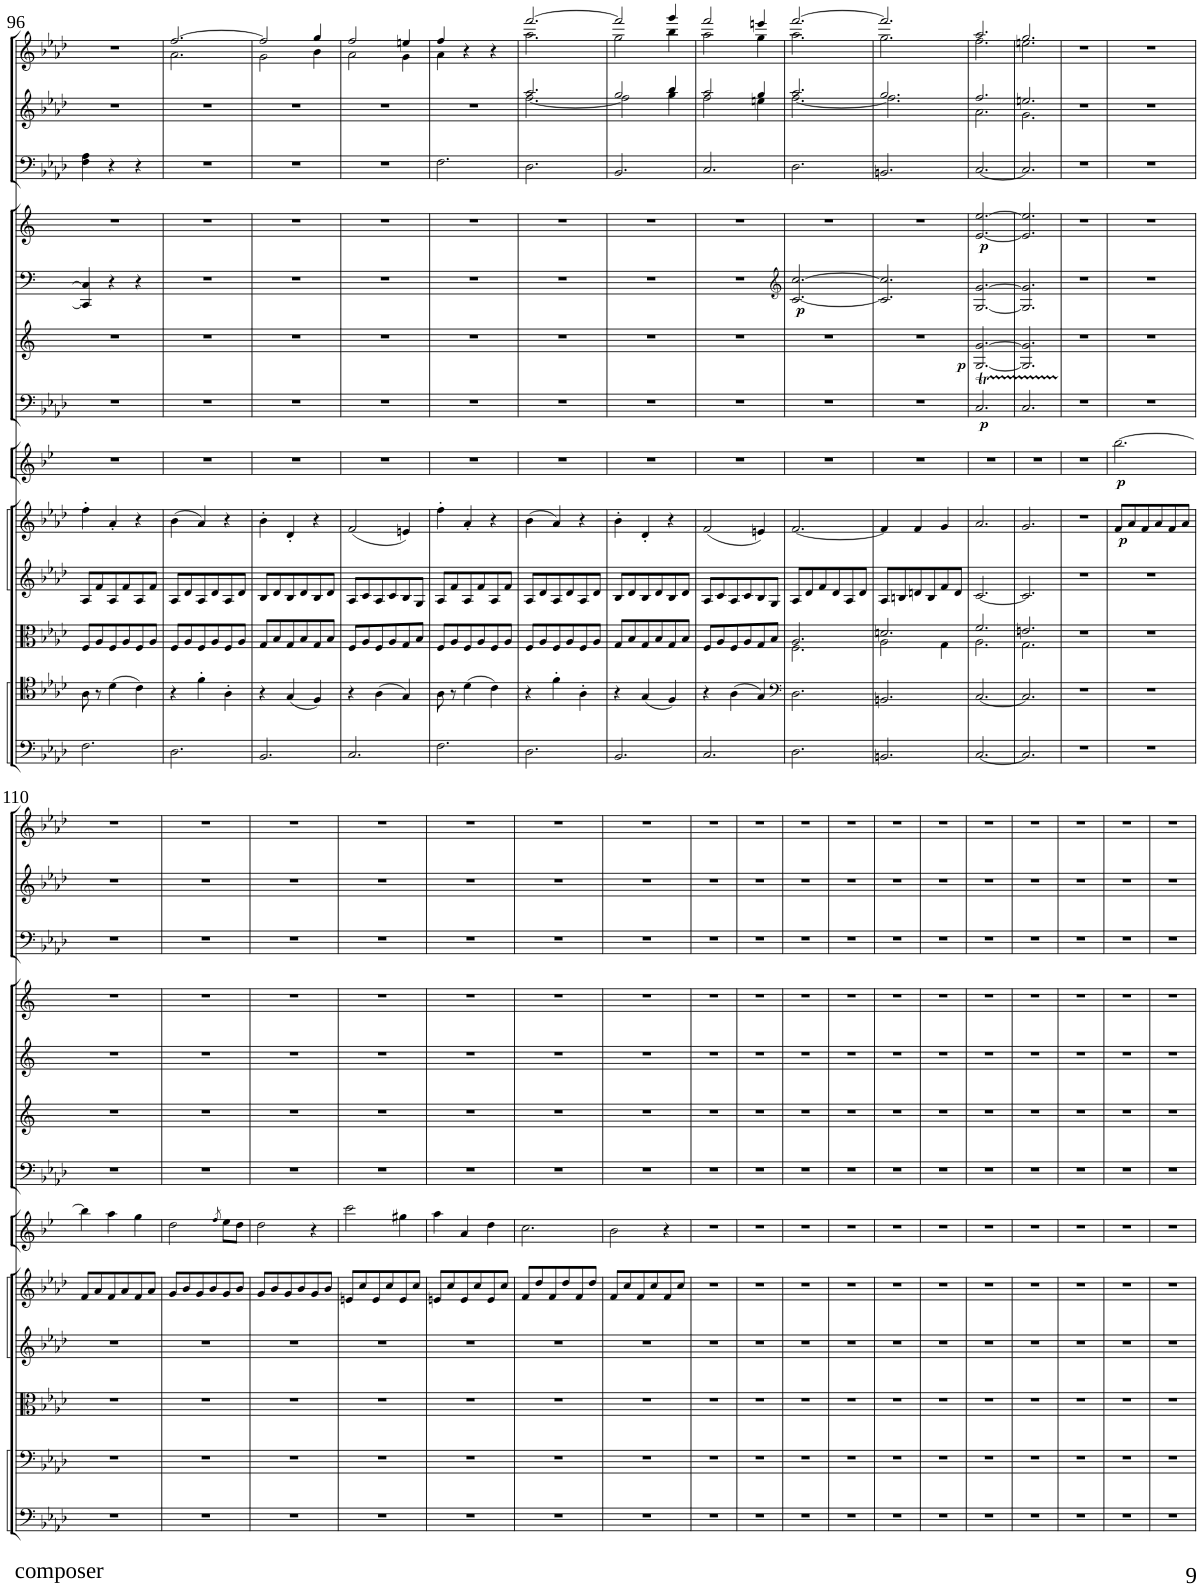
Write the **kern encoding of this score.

**kern	**kern	**kern	**kern	**kern	**dynam	**kern	**dynam	**kern	**dynam	**kern	**dynam	**kern	**dynam	**kern	**dynam	**kern	**kern	**kern
*part13	*part12	*part11	*part10	*part9	*part9	*part8	*part8	*part7	*part7	*part6	*part6	*part5	*part5	*part4	*part4	*part3	*part2	*part1
*staff13	*staff12	*staff11	*staff10	*staff9	*staff9	*staff8	*staff8	*staff7	*staff7	*staff6	*staff6	*staff5	*staff5	*staff4	*staff4	*staff3	*staff2	*staff1
*I"Double Basses	*I"Cellos	*I"Violas	*I"Violins II	*I"Violins I	*	*I"Clarinet in Bb	*	*I"Timpani	*	*I"Trumpet I II in F	*	*I"Horn III IV in F	*	*I"Horn I II in Ab	*	*I"Bassoon I II	*I"Oboe I II	*I"Flute I II
*	*	*	*	*	*	*I'Cl	*	*I'Timp	*	*I'Tpt	*	*I'Hn	*	*I'Hn	*	*I'Bsn	*I'Ob	*I'Fl
!!LO:PB:g=z
*clefF4	*clefC4	*clefC3	*clefG2	*clefG2	*	*clefG2	*	*clefF4	*	*clefG2	*	*clefF4	*	*clefG2	*	*clefF4	*clefG2	*clefG2
*Trd7c12	*	*	*	*	*	*Trd1c2	*	*	*	*Trd-3c-5	*	*Trd4c7	*	*Trd2c4	*	*	*	*
*k[b-e-a-d-]	*k[b-e-a-d-]	*k[b-e-a-d-]	*k[b-e-a-d-]	*k[b-e-a-d-]	*	*k[b-e-]	*	*k[b-e-a-d-]	*	*k[]	*	*k[]	*	*k[]	*	*k[b-e-a-d-]	*k[b-e-a-d-]	*k[b-e-a-d-]
*M3/4	*M3/4	*M3/4	*M3/4	*M3/4	*	*M3/4	*	*M3/4	*	*M3/4	*	*M3/4	*	*M3/4	*	*M3/4	*M3/4	*M3/4
=96	=96	=96	=96	=96	=96	=96	=96	=96	=96	=96	=96	=96	=96	=96	=96	=96	=96	=96
2.F\	8A-\	8F/L	8A-/L	4ff'\	.	2.r	.	2.r	.	2.r	.	4CC/] 4C/]	.	2.r	.	4F\ 4A-\	2.r	2.r
.	8r	8A-/	8f/	.	.	.	.	.	.	.	.	.	.	.	.	.	.	.
.	(4d-\	8F/	8A-/	4a-'/	.	.	.	.	.	.	.	4r	.	.	.	4r	.	.
.	.	8A-/	8f/	.	.	.	.	.	.	.	.	.	.	.	.	.	.	.
.	4c'\)	8F/	8A-/	4r	.	.	.	.	.	.	.	4r	.	.	.	4r	.	.
.	.	8A-/J	8f/J	.	.	.	.	.	.	.	.	.	.	.	.	.	.	.
=97	=97	=97	=97	=97	=97	=97	=97	=97	=97	=97	=97	=97	=97	=97	=97	=97	=97	=97
*	*	*	*	*	*	*	*	*	*	*	*	*	*	*	*	*	*	*^
2.D-\	4r	8F/L	8A-/L	(4b-\	.	2.r	.	2.r	.	2.r	.	2.r	.	2.r	.	2.r	2.r	[2.ff/	2.a-\
.	.	8A-/	8d-/	.	.	.	.	.	.	.	.	.	.	.	.	.	.	.	.
.	4f'\	8F/	8A-/	4a-'/)	.	.	.	.	.	.	.	.	.	.	.	.	.	.	.
.	.	8A-/	8d-/	.	.	.	.	.	.	.	.	.	.	.	.	.	.	.	.
.	4A-'\	8F/	8A-/	4r	.	.	.	.	.	.	.	.	.	.	.	.	.	.	.
.	.	8A-/J	8d-/J	.	.	.	.	.	.	.	.	.	.	.	.	.	.	.	.
=98	=98	=98	=98	=98	=98	=98	=98	=98	=98	=98	=98	=98	=98	=98	=98	=98	=98	=98	=98
2.BB-/	4r	8G/L	8B-/L	4b-'\	.	2.r	.	2.r	.	2.r	.	2.r	.	2.r	.	2.r	2.r	2ff/]	2g\
.	.	8B-/	8d-/	.	.	.	.	.	.	.	.	.	.	.	.	.	.	.	.
.	(4G/	8G/	8B-/	4d-'/	.	.	.	.	.	.	.	.	.	.	.	.	.	.	.
.	.	8B-/	8d-/	.	.	.	.	.	.	.	.	.	.	.	.	.	.	.	.
.	4F'/)	8G/	8B-/	4r	.	.	.	.	.	.	.	.	.	.	.	.	.	4gg/	4b-\
.	.	8B-/J	8d-/J	.	.	.	.	.	.	.	.	.	.	.	.	.	.	.	.
=99	=99	=99	=99	=99	=99	=99	=99	=99	=99	=99	=99	=99	=99	=99	=99	=99	=99	=99	=99
2.C/	4r	8F/L	8A-/L	(2f/	.	2.r	.	2.r	.	2.r	.	2.r	.	2.r	.	2.r	2.r	2ff/	2a-\
.	.	8A-/	8c/	.	.	.	.	.	.	.	.	.	.	.	.	.	.	.	.
.	(4A-\	8F/	8A-/	.	.	.	.	.	.	.	.	.	.	.	.	.	.	.	.
.	.	8A-/	8c/	.	.	.	.	.	.	.	.	.	.	.	.	.	.	.	.
.	4G/)	8G/	8B-/	4en/)	.	.	.	.	.	.	.	.	.	.	.	.	.	4een/	4g\
.	.	8B-/J	8G/J	.	.	.	.	.	.	.	.	.	.	.	.	.	.	.	.
=100	=100	=100	=100	=100	=100	=100	=100	=100	=100	=100	=100	=100	=100	=100	=100	=100	=100	=100	=100
2.F\	8A-\	8F/L	8A-/L	4ff'\	.	2.r	.	2.r	.	2.r	.	2.r	.	2.r	.	2.F\	2.r	4ff/	4a-\
.	8r	8A-/	8f/	.	.	.	.	.	.	.	.	.	.	.	.	.	.	.	.
.	(4d-\	8F/	8A-/	4a-'/	.	.	.	.	.	.	.	.	.	.	.	.	.	4r	2ryy
.	.	8A-/	8f/	.	.	.	.	.	.	.	.	.	.	.	.	.	.	.	.
.	4c'\)	8F/	8A-/	4r	.	.	.	.	.	.	.	.	.	.	.	.	.	4r	.
.	.	8A-/J	8f/J	.	.	.	.	.	.	.	.	.	.	.	.	.	.	.	.
=101	=101	=101	=101	=101	=101	=101	=101	=101	=101	=101	=101	=101	=101	=101	=101	=101	=101	=101	=101
*	*	*	*	*	*	*	*	*	*	*	*	*	*	*	*	*	*^	*	*
2.D-\	4r	8F/L	8A-/L	(4b-\	.	2.r	.	2.r	.	2.r	.	2.r	.	2.r	.	2.D-\	2.aa-/	[2.ff\	[2.fff/	2.aa-\
.	.	8A-/	8d-/	.	.	.	.	.	.	.	.	.	.	.	.	.	.	.	.	.
.	4f'\	8F/	8A-/	4a-'/)	.	.	.	.	.	.	.	.	.	.	.	.	.	.	.	.
.	.	8A-/	8d-/	.	.	.	.	.	.	.	.	.	.	.	.	.	.	.	.	.
.	4A-'\	8F/	8A-/	4r	.	.	.	.	.	.	.	.	.	.	.	.	.	.	.	.
.	.	8A-/J	8d-/J	.	.	.	.	.	.	.	.	.	.	.	.	.	.	.	.	.
=102	=102	=102	=102	=102	=102	=102	=102	=102	=102	=102	=102	=102	=102	=102	=102	=102	=102	=102	=102	=102
2.BB-/	4r	8G/L	8B-/L	4b-'\	.	2.r	.	2.r	.	2.r	.	2.r	.	2.r	.	2.BB-/	2gg/	2ff\]	2fff/]	2gg\
.	.	8B-/	8d-/	.	.	.	.	.	.	.	.	.	.	.	.	.	.	.	.	.
.	(4G/	8G/	8B-/	4d-'/	.	.	.	.	.	.	.	.	.	.	.	.	.	.	.	.
.	.	8B-/	8d-/	.	.	.	.	.	.	.	.	.	.	.	.	.	.	.	.	.
.	4F'/)	8G/	8B-/	4r	.	.	.	.	.	.	.	.	.	.	.	.	4bb-/	4gg\	4ggg/	4bb-\
.	.	8B-/J	8d-/J	.	.	.	.	.	.	.	.	.	.	.	.	.	.	.	.	.
=103	=103	=103	=103	=103	=103	=103	=103	=103	=103	=103	=103	=103	=103	=103	=103	=103	=103	=103	=103	=103
2.C/	4r	8F/L	8A-/L	(2f/	.	2.r	.	2.r	.	2.r	.	2.r	.	2.r	.	2.C/	2aa-/	2ff\	2fff/	2aa-\
.	.	8A-/	8c/	.	.	.	.	.	.	.	.	.	.	.	.	.	.	.	.	.
.	(4A-\	8F/	8A-/	.	.	.	.	.	.	.	.	.	.	.	.	.	.	.	.	.
.	.	8A-/	8c/	.	.	.	.	.	.	.	.	.	.	.	.	.	.	.	.	.
.	4G/)	8G/	8B-/	4en/)	.	.	.	.	.	.	.	.	.	.	.	.	4gg/	4een\	4eeen/	4gg\
.	.	8B-/J	8G/J	.	.	.	.	.	.	.	.	.	.	.	.	.	.	.	.	.
=104	=104	=104	=104	=104	=104	=104	=104	=104	=104	=104	=104	=104	=104	=104	=104	=104	=104	=104	=104	=104
*	*clefF4	*	*	*	*	*	*	*	*	*	*	*clefG2	*	*	*	*	*	*	*	*
*	*	*^	*	*	*	*	*	*	*	*	*	*	*	*	*	*	*	*	*	*
!	!	!	!	!	!	!	!	!	!	!	!	!	!	!LO:DY:b	!	!	!	!	!	!	!
2.D-\	2.D-\	2.A-/	2.F\	8A-/L	[2.f/	.	2.r	.	2.r	.	2.r	.	[2.c/ [2.cc/	p	2.r	.	2.D-\	2.aa-/	[2.ff\	[2.fff/	2.aa-\
.	.	.	.	8d-/	.	.	.	.	.	.	.	.	.	.	.	.	.	.	.	.	.
.	.	.	.	8f/	.	.	.	.	.	.	.	.	.	.	.	.	.	.	.	.	.
.	.	.	.	8d-/	.	.	.	.	.	.	.	.	.	.	.	.	.	.	.	.	.
.	.	.	.	8A-/	.	.	.	.	.	.	.	.	.	.	.	.	.	.	.	.	.
.	.	.	.	8d-/J	.	.	.	.	.	.	.	.	.	.	.	.	.	.	.	.	.
=105	=105	=105	=105	=105	=105	=105	=105	=105	=105	=105	=105	=105	=105	=105	=105	=105	=105	=105	=105	=105	=105
2.BBn/	2.BBn/	2.dn/	2A-\	8A-/L	4f/]	.	2.r	.	2.r	.	2.r	.	2.c/] 2.cc/]	.	2.r	.	2.BBn/	2.gg/	2.ff\]	2.fff/]	2.gg\
.	.	.	.	8Bn/	.	.	.	.	.	.	.	.	.	.	.	.	.	.	.	.	.
.	.	.	.	8dn/	4f/	.	.	.	.	.	.	.	.	.	.	.	.	.	.	.	.
.	.	.	.	8B/	.	.	.	.	.	.	.	.	.	.	.	.	.	.	.	.	.
.	.	.	4G\	8f/	4g/	.	.	.	.	.	.	.	.	.	.	.	.	.	.	.	.
.	.	.	.	8d/J	.	.	.	.	.	.	.	.	.	.	.	.	.	.	.	.	.
=106	=106	=106	=106	=106	=106	=106	=106	=106	=106	=106	=106	=106	=106	=106	=106	=106	=106	=106	=106	=106	=106
!	!	!	!	!	!	!	!	!	!	!LO:DY:b	!	!LO:DY:b	!	!	!	!LO:DY:b	!	!	!	!	!
[2.C/	[2.C/	2.f/	2.A-\	[2.c/	2.a-/	.	2.r	.	2.Ct/	p	[2.G/ [2.g/	p	[2.G/ [2.g/	.	[2.e/ [2.ee/	p	[2.C/	2.ff/	2.a-\	2.aa-/	2.ff\
=107	=107	=107	=107	=107	=107	=107	=107	=107	=107	=107	=107	=107	=107	=107	=107	=107	=107	=107	=107	=107	=107
2.C/]	2.C/]	2.en/	2.G\	2.c/]	2.g/	.	2.r	.	2.CTTT/	.	2.G/] 2.g/]	.	2.G/] 2.g/]	.	2.e/] 2.ee/]	.	2.C/]	2.een/	2.g\	2.gg/	2.een\
*	*	*	*	*	*	*	*	*	*	*	*	*	*	*	*	*	*	*v	*v	*	*
*	*	*v	*v	*	*	*	*	*	*	*	*	*	*	*	*	*	*	*	*v	*v
=108	=108	=108	=108	=108	=108	=108	=108	=108	=108	=108	=108	=108	=108	=108	=108	=108	=108	=108
2.r	2.r	2.r	2.r	2.r	.	2.r	.	2.r	.	2.r	.	2.r	.	2.r	.	2.r	2.r	2.r
=109	=109	=109	=109	=109	=109	=109	=109	=109	=109	=109	=109	=109	=109	=109	=109	=109	=109	=109
!	!	!	!	!	!LO:DY:b	!	!LO:DY:b	!	!	!	!	!	!	!	!	!	!	!
2.r	2.r	2.r	2.r	8f/L	p	[2.bb-\	p	2.r	.	2.r	.	2.r	.	2.r	.	2.r	2.r	2.r
.	.	.	.	8a-/	.	.	.	.	.	.	.	.	.	.	.	.	.	.
.	.	.	.	8f/	.	.	.	.	.	.	.	.	.	.	.	.	.	.
.	.	.	.	8a-/	.	.	.	.	.	.	.	.	.	.	.	.	.	.
.	.	.	.	8f/	.	.	.	.	.	.	.	.	.	.	.	.	.	.
.	.	.	.	8a-/J	.	.	.	.	.	.	.	.	.	.	.	.	.	.
!!LO:LB:g=z
=110	=110	=110	=110	=110	=110	=110	=110	=110	=110	=110	=110	=110	=110	=110	=110	=110	=110	=110
2.r	2.r	2.r	2.r	8f/L	.	4bb-\]	.	2.r	.	2.r	.	2.r	.	2.r	.	2.r	2.r	2.r
.	.	.	.	8a-/	.	.	.	.	.	.	.	.	.	.	.	.	.	.
.	.	.	.	8f/	.	4aa\	.	.	.	.	.	.	.	.	.	.	.	.
.	.	.	.	8a-/	.	.	.	.	.	.	.	.	.	.	.	.	.	.
.	.	.	.	8f/	.	4gg\	.	.	.	.	.	.	.	.	.	.	.	.
.	.	.	.	8a-/J	.	.	.	.	.	.	.	.	.	.	.	.	.	.
=111	=111	=111	=111	=111	=111	=111	=111	=111	=111	=111	=111	=111	=111	=111	=111	=111	=111	=111
2.r	2.r	2.r	2.r	8g/L	.	2dd\	.	2.r	.	2.r	.	2.r	.	2.r	.	2.r	2.r	2.r
.	.	.	.	8b-/	.	.	.	.	.	.	.	.	.	.	.	.	.	.
.	.	.	.	8g/	.	.	.	.	.	.	.	.	.	.	.	.	.	.
.	.	.	.	8b-/	.	.	.	.	.	.	.	.	.	.	.	.	.	.
.	.	.	.	.	.	8qff/	.	.	.	.	.	.	.	.	.	.	.	.
.	.	.	.	8g/	.	8ee-\L	.	.	.	.	.	.	.	.	.	.	.	.
.	.	.	.	8b-/J	.	8dd\J	.	.	.	.	.	.	.	.	.	.	.	.
=112	=112	=112	=112	=112	=112	=112	=112	=112	=112	=112	=112	=112	=112	=112	=112	=112	=112	=112
2.r	2.r	2.r	2.r	8g/L	.	2dd\	.	2.r	.	2.r	.	2.r	.	2.r	.	2.r	2.r	2.r
.	.	.	.	8b-/	.	.	.	.	.	.	.	.	.	.	.	.	.	.
.	.	.	.	8g/	.	.	.	.	.	.	.	.	.	.	.	.	.	.
.	.	.	.	8b-/	.	.	.	.	.	.	.	.	.	.	.	.	.	.
.	.	.	.	8g/	.	4r	.	.	.	.	.	.	.	.	.	.	.	.
.	.	.	.	8b-/J	.	.	.	.	.	.	.	.	.	.	.	.	.	.
=113	=113	=113	=113	=113	=113	=113	=113	=113	=113	=113	=113	=113	=113	=113	=113	=113	=113	=113
2.r	2.r	2.r	2.r	8en/L	.	2ccc\	.	2.r	.	2.r	.	2.r	.	2.r	.	2.r	2.r	2.r
.	.	.	.	8cc/	.	.	.	.	.	.	.	.	.	.	.	.	.	.
.	.	.	.	8e/	.	.	.	.	.	.	.	.	.	.	.	.	.	.
.	.	.	.	8cc/	.	.	.	.	.	.	.	.	.	.	.	.	.	.
.	.	.	.	8e/	.	4gg#X\	.	.	.	.	.	.	.	.	.	.	.	.
.	.	.	.	8cc/J	.	.	.	.	.	.	.	.	.	.	.	.	.	.
=114	=114	=114	=114	=114	=114	=114	=114	=114	=114	=114	=114	=114	=114	=114	=114	=114	=114	=114
2.r	2.r	2.r	2.r	8en/L	.	4aa\	.	2.r	.	2.r	.	2.r	.	2.r	.	2.r	2.r	2.r
.	.	.	.	8cc/	.	.	.	.	.	.	.	.	.	.	.	.	.	.
.	.	.	.	8e/	.	4a/	.	.	.	.	.	.	.	.	.	.	.	.
.	.	.	.	8cc/	.	.	.	.	.	.	.	.	.	.	.	.	.	.
.	.	.	.	8e/	.	4dd\	.	.	.	.	.	.	.	.	.	.	.	.
.	.	.	.	8cc/J	.	.	.	.	.	.	.	.	.	.	.	.	.	.
=115	=115	=115	=115	=115	=115	=115	=115	=115	=115	=115	=115	=115	=115	=115	=115	=115	=115	=115
2.r	2.r	2.r	2.r	8f/L	.	2.cc\	.	2.r	.	2.r	.	2.r	.	2.r	.	2.r	2.r	2.r
.	.	.	.	8dd-/	.	.	.	.	.	.	.	.	.	.	.	.	.	.
.	.	.	.	8f/	.	.	.	.	.	.	.	.	.	.	.	.	.	.
.	.	.	.	8dd-/	.	.	.	.	.	.	.	.	.	.	.	.	.	.
.	.	.	.	8f/	.	.	.	.	.	.	.	.	.	.	.	.	.	.
.	.	.	.	8dd-/J	.	.	.	.	.	.	.	.	.	.	.	.	.	.
=116	=116	=116	=116	=116	=116	=116	=116	=116	=116	=116	=116	=116	=116	=116	=116	=116	=116	=116
2.r	2.r	2.r	2.r	8f/L	.	2b-\	.	2.r	.	2.r	.	2.r	.	2.r	.	2.r	2.r	2.r
.	.	.	.	8cc/	.	.	.	.	.	.	.	.	.	.	.	.	.	.
.	.	.	.	8f/	.	.	.	.	.	.	.	.	.	.	.	.	.	.
.	.	.	.	8cc/	.	.	.	.	.	.	.	.	.	.	.	.	.	.
.	.	.	.	8f/	.	4r	.	.	.	.	.	.	.	.	.	.	.	.
.	.	.	.	8cc/J	.	.	.	.	.	.	.	.	.	.	.	.	.	.
=117	=117	=117	=117	=117	=117	=117	=117	=117	=117	=117	=117	=117	=117	=117	=117	=117	=117	=117
2.r	2.r	2.r	2.r	2.r	.	2.r	.	2.r	.	2.r	.	2.r	.	2.r	.	2.r	2.r	2.r
=118	=118	=118	=118	=118	=118	=118	=118	=118	=118	=118	=118	=118	=118	=118	=118	=118	=118	=118
2.r	2.r	2.r	2.r	2.r	.	2.r	.	2.r	.	2.r	.	2.r	.	2.r	.	2.r	2.r	2.r
=119	=119	=119	=119	=119	=119	=119	=119	=119	=119	=119	=119	=119	=119	=119	=119	=119	=119	=119
2.r	2.r	2.r	2.r	2.r	.	2.r	.	2.r	.	2.r	.	2.r	.	2.r	.	2.r	2.r	2.r
=120	=120	=120	=120	=120	=120	=120	=120	=120	=120	=120	=120	=120	=120	=120	=120	=120	=120	=120
2.r	2.r	2.r	2.r	2.r	.	2.r	.	2.r	.	2.r	.	2.r	.	2.r	.	2.r	2.r	2.r
=121	=121	=121	=121	=121	=121	=121	=121	=121	=121	=121	=121	=121	=121	=121	=121	=121	=121	=121
2.r	2.r	2.r	2.r	2.r	.	2.r	.	2.r	.	2.r	.	2.r	.	2.r	.	2.r	2.r	2.r
=122	=122	=122	=122	=122	=122	=122	=122	=122	=122	=122	=122	=122	=122	=122	=122	=122	=122	=122
2.r	2.r	2.r	2.r	2.r	.	2.r	.	2.r	.	2.r	.	2.r	.	2.r	.	2.r	2.r	2.r
=123	=123	=123	=123	=123	=123	=123	=123	=123	=123	=123	=123	=123	=123	=123	=123	=123	=123	=123
2.r	2.r	2.r	2.r	2.r	.	2.r	.	2.r	.	2.r	.	2.r	.	2.r	.	2.r	2.r	2.r
=124	=124	=124	=124	=124	=124	=124	=124	=124	=124	=124	=124	=124	=124	=124	=124	=124	=124	=124
2.r	2.r	2.r	2.r	2.r	.	2.r	.	2.r	.	2.r	.	2.r	.	2.r	.	2.r	2.r	2.r
=125	=125	=125	=125	=125	=125	=125	=125	=125	=125	=125	=125	=125	=125	=125	=125	=125	=125	=125
2.r	2.r	2.r	2.r	2.r	.	2.r	.	2.r	.	2.r	.	2.r	.	2.r	.	2.r	2.r	2.r
=126	=126	=126	=126	=126	=126	=126	=126	=126	=126	=126	=126	=126	=126	=126	=126	=126	=126	=126
2.r	2.r	2.r	2.r	2.r	.	2.r	.	2.r	.	2.r	.	2.r	.	2.r	.	2.r	2.r	2.r
=127	=127	=127	=127	=127	=127	=127	=127	=127	=127	=127	=127	=127	=127	=127	=127	=127	=127	=127
2.r	2.r	2.r	2.r	2.r	.	2.r	.	2.r	.	2.r	.	2.r	.	2.r	.	2.r	2.r	2.r
=	=	=	=	=	=	=	=	=	=	=	=	=	=	=	=	=	=	=
*-	*-	*-	*-	*-	*-	*-	*-	*-	*-	*-	*-	*-	*-	*-	*-	*-	*-	*-
